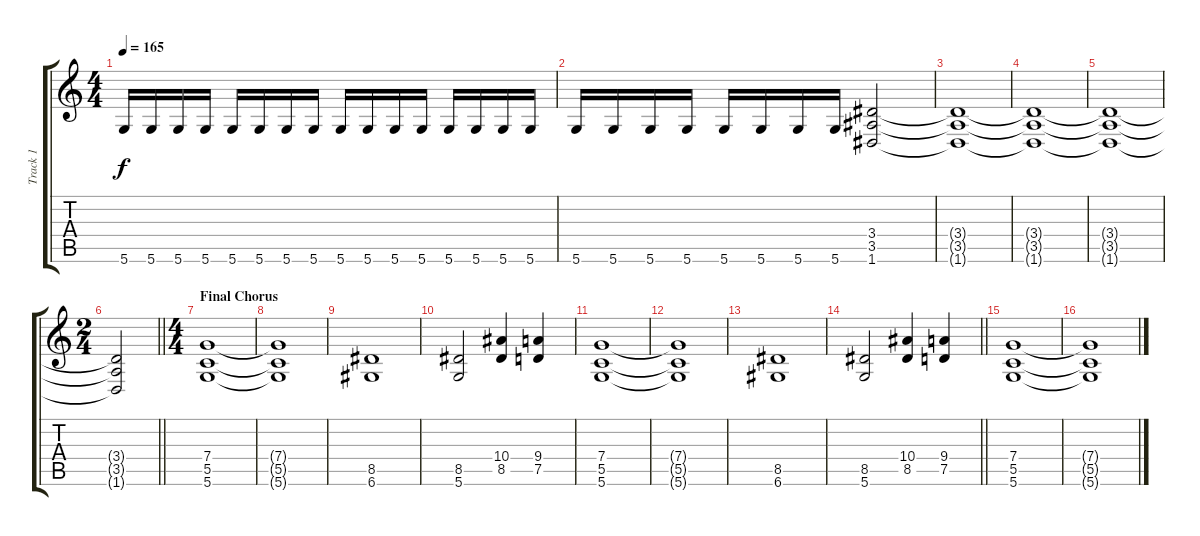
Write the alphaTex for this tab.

\track ("Track 1" "Track 1") {instrument overdrivenguitar}
\staff {score tabs}
\tuning (D4 A3 F3 C3 G2 D2) {hide}
\ts (4 4)
\tempo 165
\clef g2
\ks c
5.6.16{dy f} 5.6.16 5.6.16 5.6.16 5.6.16 5.6.16 5.6.16 5.6.16 5.6.16 5.6.16 5.6.16 5.6.16 5.6.16 5.6.16 5.6.16 5.6.16 |
5.6.16 5.6.16 5.6.16 5.6.16 5.6.16 5.6.16 5.6.16 5.6.16 (3.4 3.5 1.6).2 |
(3.4{t} 3.5{t} 1.6{t}).1 |
(3.4{t} 3.5{t} 1.6{t}).1 |
(3.4{t} 3.5{t} 1.6{t}).1 |
\ts (2 4)
\barLineRight lightlight
(3.4{t} 3.5{t} 1.6{t}).2 |
\ts (4 4)
\section ("" "Final Chorus")
(7.4 5.5 5.6).1 |
(7.4{t} 5.5{t} 5.6{t}).1 |
(8.5 6.6).1 |
(8.5 5.6).2 (10.4 8.5).4 (9.4 7.5).4 |
(7.4 5.5 5.6).1 |
(7.4{t} 5.5{t} 5.6{t}).1 |
(8.5 6.6).1 |
\barLineRight lightlight
(8.5 5.6).2 (10.4 8.5).4 (9.4 7.5).4 |
(7.4 5.5 5.6).1 |
(7.4{t} 5.5{t} 5.6{t}).1
